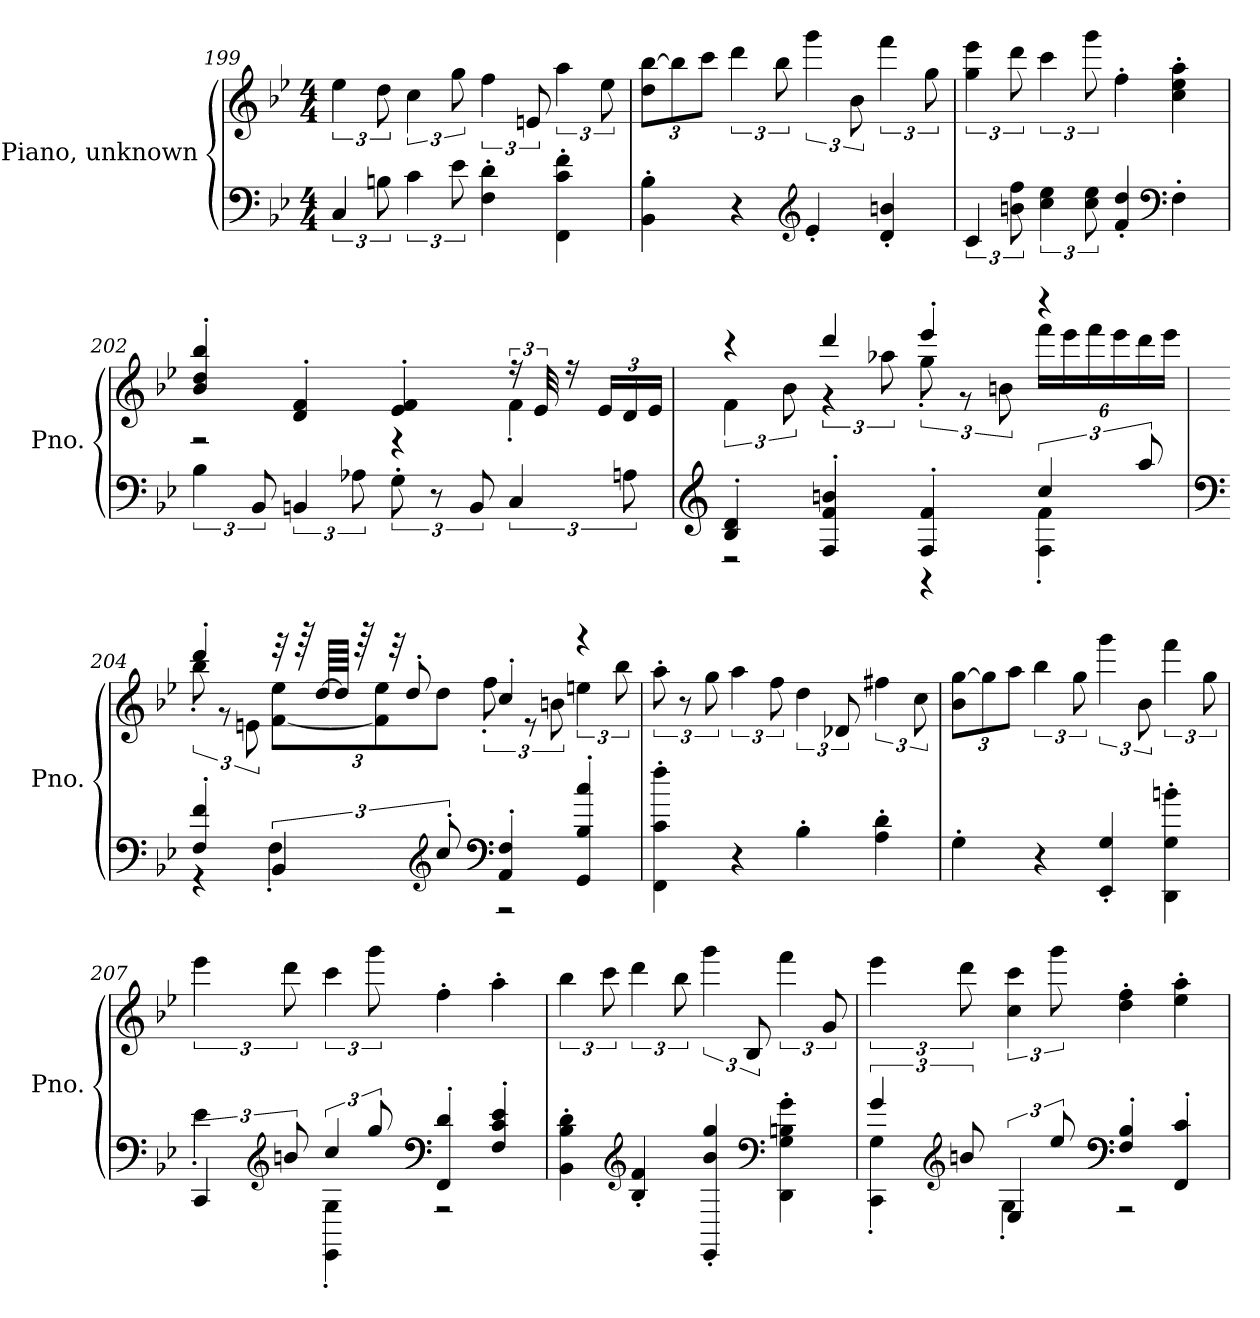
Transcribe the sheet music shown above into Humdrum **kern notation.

**kern	**kern
*part1	*part1
*staff2	*staff1
*I"Piano, unknown	*
*I'Pno.	*
*clefF4	*clefG2
*k[b-e-]	*k[b-e-]
*M4/4	*M4/4
=199	=199
6C/	6ee-\
12Bn\	12dd\
6c\	6cc\
12e-\	12gg\
4F\' 4d\'	6ff\
.	12en/
4FF\' 4c\' 4f\'	6aa\
.	12ee-\
!!LO:LB:g=z
=200	=200
*	*Xbrackettup
4BB-\' 4B-\'	12dd\ [12bb-\L
.	12bb-\]
.	12ccc\J
*	*brackettup
4r	6ddd\
.	12bb-\
*clefG2	*
4e-'/	6ggg\
.	12b-\
4d/' 4bn/'	6fff\
.	12gg\
=201	=201
6c/	6gg\ 6eee-\
12bn\ 12ff\	12ddd\
6cc\ 6ee-\	6ccc\
12cc\ 12ee-\	12ggg\
4f/' 4dd/'	4ff'\
*clefF4	*
4F'\	4cc\' 4ee-\' 4aa\'
=202	=202
*	*^
6B-\	4b-/' 4dd/' 4bb-/'	2r
12BB-/	.	.
6BBn/	4d/' 4f/'	.
12A-X\	.	.
12G'\	4e-/' 4f/'	4r
12r	.	.
12BB/	.	.
6C/	24r	4f'\
.	48e-/	.
.	16r	.
*	*Xbrackettup	*
.	24e-/LL	.
12An\	24d/	.
.	24e-/JJ	.
!!LO:LB:g=z	!!
=203	=203	=203
*clefG2	*	*
*^	*	*
*	*	*	*brackettup
4B-/' 4d/'	2r	4r	6f\
.	.	.	12b-\
4F/' 4f/' 4bn/'	.	4ddd/	6r
.	.	.	12aa-X\
4F/' 4f/'	4r	4eee-'/	12gg'\
.	.	.	12r
.	.	.	12bn\
*	*	*	*Xbrackettup
6cc/	4F\' 4f\'	4r	24fff\LL
.	.	.	24eee-\
.	.	.	24fff\
.	.	.	24eee-\
12aa/	.	.	24ddd\
.	.	.	24eee-\JJ
=204	=204	=204	=204
*clefF4	*	*	*
*	*	*	*brackettup
4F/' 4f/'	4r	4ddd'/	12bb-'\
.	.	.	12r
.	.	.	12en\
*	*	*	*Xbrackettup
6BB-/	4F'\	32r	[12f\ 12ee-\L
.	.	64r	.
.	.	[64dd/LLLL	.
.	.	64dd/JJJJ]	.
.	.	64r	.
.	.	.	12f\] 12ee-\
.	.	32r	.
.	.	8dd'/	.
*clefG2	*	*	*
12cc'/	.	.	12dd\J
*clefF4	*	*	*
*	*	*	*brackettup
4AA/' 4F/'	2r	4cc'/	12ff'\
.	.	.	12r
.	.	.	12bn\
4GG/' 4B-/' 4cc/'	.	4r	6een\
.	.	.	12bb-\
*v	*v	*	*
*	*v	*v
!!LO:LB:g=z
=205	=205
4FF\' 4c\' 4ff\'	12aa'\
.	12r
.	12gg\
4r	6aa\
.	12ff\
4B-'\	6dd\
.	12d-X/
4A\' 4d\'	6ff#X\
.	12cc\
=206	=206
*	*Xbrackettup
4G'\	12b-\ [12gg\L
.	12gg\]
.	12aa\J
*	*brackettup
4r	6bb-\
.	12gg\
4EE-/' 4G/'	6ggg\
.	12b-\
4DD\' 4G\' 4bn\'	6fff\
.	12gg\
=207	=207
*^	*
6CC/	4e-'\	6eee-\
*clefG2	*	*
12bn/	.	12ddd\
6cc/	4EE-\' 4G\'	6ccc\
12gg/	.	12ggg\
*clefF4	*	*
4FF/' 4d/'	2r	4ff'\
4F/' 4c/' 4e-/'	.	4aa'\
*v	*v	*
!!LO:LB:g=z
=208	=208
4BB-\' 4B-\' 4d\'	6bb-\
.	12ccc\
*clefG2	*
4B-/' 4f/'	6ddd\
.	12bb-\
4EE-/' 4b-/' 4gg/'	6ggg\
.	12B-/
*clefF4	*
4DD\' 4G\' 4Bn\' 4g\'	6fff\
.	12g/
=209	=209
*^	*
6g/	4CC\' 4G\'	6eee-\
*clefG2	*	*
12bn/	.	12ddd\
6E-/	4G'\	6cc\ 6ccc\
12ee-/	.	12ggg\
*clefF4	*	*
4F/' 4B-/'	2r	4dd\' 4ff\'
4FF/' 4c/'	.	4ee-\' 4aa\'
*v	*v	*
=	=
*-	*-
